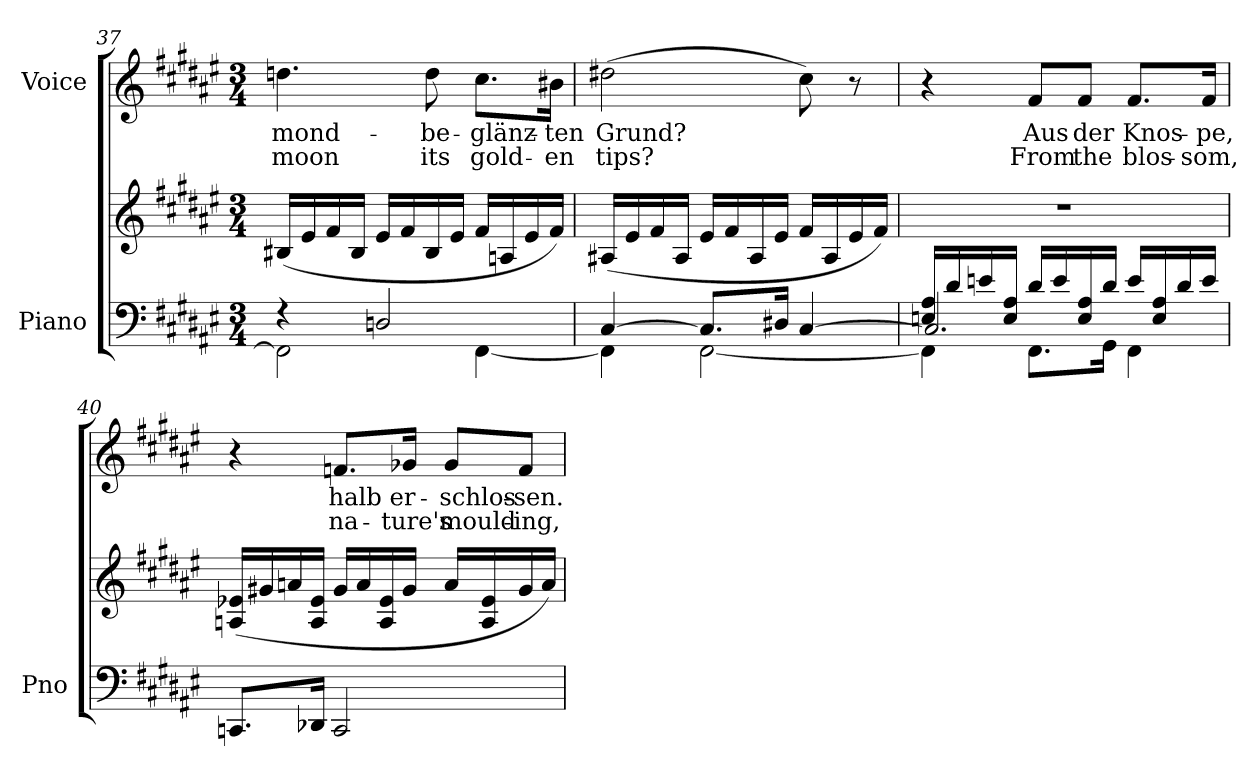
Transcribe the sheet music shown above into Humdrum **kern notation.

**kern	**kern	**kern	**text	**text
*part2	*part2	*part1	*part1	*part1
*staff3	*staff2	*staff1	*staff1	*staff1
*I"Piano	*	*I"Voice	*	*
*I'Pno	*	*	*	*
*clefF4	*clefG2	*clefG2	*	*
*k[f#c#g#d#a#e#]	*k[f#c#g#d#a#e#]	*k[f#c#g#d#a#e#]	*	*
*M3/4	*M3/4	*M3/4	*	*
=37	=37	=37	=37	=37
*^	*	*	*	*
4r	2FF#\]	(16B#X/LL	4.ddn\	mond-	moon
.	.	16e#/	.	.	.
.	.	16f#/	.	.	.
.	.	16B#/JJ	.	.	.
2Dn/	.	16e#/LL	.	.	.
.	.	16f#/	.	.	.
.	.	16B#/	8dd\	-be-	its
.	.	16e#/JJ	.	.	.
.	[4FF#\	16f#/LL	8.cc#\L	-glänz-	gold-
.	.	16An/	.	.	.
.	.	16e#/	.	.	.
.	.	16f#/JJ)	16b#X\Jk	-ten	-en
=38	=38	=38	=38	=38	=38
[4C#/	4FF#\]	(16A#X/LL	(2dd#X\	Grund?	tips?
.	.	16e#/	.	.	.
.	.	16f#/	.	.	.
.	.	16A#/JJ	.	.	.
8.C#/L]	[2FF#\	16e#/LL	.	.	.
.	.	16f#/	.	.	.
.	.	16A#/	.	.	.
16D#X/Jk	.	16e#/JJ	.	.	.
[<4C#/	.	16f#/LL	8cc#\)	.	.
.	.	16A#/	.	.	.
.	.	16e#/	8r	.	.
.	.	16f#/JJ)	.	.	.
=39	=39	=39	=39	=39	=39
*	*^	*	*	*	*
16En/ 16A#/LL	4FF#\]	2.C#/]	2.r	4r	.	.
16d#/	.	.	.	.	.	.
16en/	.	.	.	.	.	.
16E/ 16A#/JJ	.	.	.	.	.	.
16d#/LL	8.FF#\L	.	.	8f#/L	Aus	From
16e/	.	.	.	.	.	.
16E/ 16A#/	.	.	.	8f#/J	der	the
16d#/JJ	16GG#\Jk	.	.	.	.	.
16e/LL	4FF#\	.	.	8.f#/L	Knos-	blos-
16E/ 16A#/	.	.	.	.	.	.
16d#/	.	.	.	.	.	.
16e/JJ	.	.	.	16f#/Jk	-pe,	-som,
*v	*v	*v	*	*	*	*
=40	=40	=40	=40	=40
8.CCn/L	(>16An/ 16e-X/LL	4r	.	.
.	16g#X/	.	.	.
.	16an/	.	.	.
16DD-X/Jk	16A/ 16e-/JJ	.	.	.
2CC/	16g#/LL	8.fn/L	halb	na-
.	16a/	.	.	.
.	16A/ 16e-/	.	.	.
.	16g#/JJ	16g-X/Jk	er-	-ture's
.	16a/LL	8g-/L	-schlos-	mould-
.	16A/ 16e-/	.	.	.
.	16g#/	8f/J	-sen.	-ing,
.	16a/JJ)	.	.	.
=	=	=	=	=
*-	*-	*-	*-	*-
